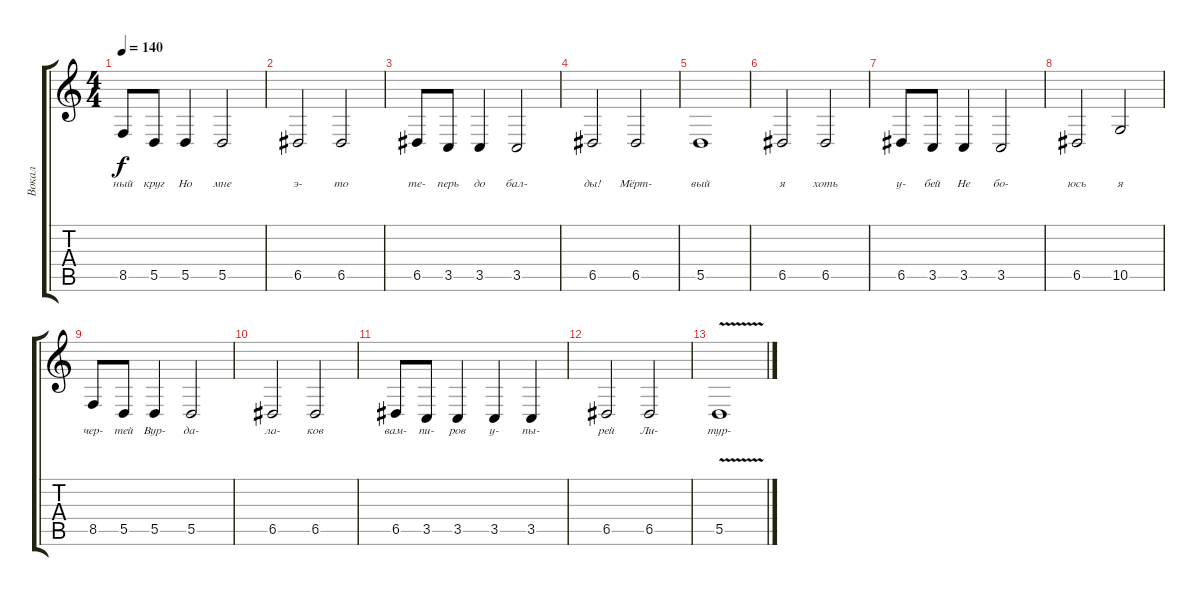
\track ("Вокал" "Вокал") {instrument oboe}
\staff {score tabs}
\tuning (E4 B3 G3 D3 A2 E2) {hide}
\ts (4 4)
\tempo 140
\clef g2
\ks c
8.5.8{lyrics (0 "ный") lyrics (1 "") lyrics (2 "") lyrics (3 "") lyrics (4 "") dy f} 5.5.8{lyrics (0 "круг") lyrics (1 "") lyrics (2 "") lyrics (3 "") lyrics (4 "")} 5.5.4{lyrics (0 "Но") lyrics (1 "") lyrics (2 "") lyrics (3 "") lyrics (4 "")} 5.5.2{lyrics (0 "мне") lyrics (1 "") lyrics (2 "") lyrics (3 "") lyrics (4 "")} |
6.5.2{lyrics (0 "э-") lyrics (1 "") lyrics (2 "") lyrics (3 "") lyrics (4 "")} 6.5.2{lyrics (0 "то") lyrics (1 "") lyrics (2 "") lyrics (3 "") lyrics (4 "")} |
6.5.8{lyrics (0 "те-") lyrics (1 "") lyrics (2 "") lyrics (3 "") lyrics (4 "")} 3.5.8{lyrics (0 "перь") lyrics (1 "") lyrics (2 "") lyrics (3 "") lyrics (4 "")} 3.5.4{lyrics (0 "до") lyrics (1 "") lyrics (2 "") lyrics (3 "") lyrics (4 "")} 3.5.2{lyrics (0 "бал-") lyrics (1 "") lyrics (2 "") lyrics (3 "") lyrics (4 "")} |
6.5.2{lyrics (0 "ды!") lyrics (1 "") lyrics (2 "") lyrics (3 "") lyrics (4 "")} 6.5.2{lyrics (0 "Мёрт-") lyrics (1 "") lyrics (2 "") lyrics (3 "") lyrics (4 "")} |
5.5.1{lyrics (0 "вый") lyrics (1 "") lyrics (2 "") lyrics (3 "") lyrics (4 "")} |
6.5.2{lyrics (0 "я") lyrics (1 "") lyrics (2 "") lyrics (3 "") lyrics (4 "")} 6.5.2{lyrics (0 "хоть") lyrics (1 "") lyrics (2 "") lyrics (3 "") lyrics (4 "")} |
6.5.8{lyrics (0 "у-") lyrics (1 "") lyrics (2 "") lyrics (3 "") lyrics (4 "")} 3.5.8{lyrics (0 "бей") lyrics (1 "") lyrics (2 "") lyrics (3 "") lyrics (4 "")} 3.5.4{lyrics (0 "Не") lyrics (1 "") lyrics (2 "") lyrics (3 "") lyrics (4 "")} 3.5.2{lyrics (0 "бо-") lyrics (1 "") lyrics (2 "") lyrics (3 "") lyrics (4 "")} |
6.5.2{lyrics (0 "юсь") lyrics (1 "") lyrics (2 "") lyrics (3 "") lyrics (4 "")} 10.5.2{lyrics (0 "я") lyrics (1 "") lyrics (2 "") lyrics (3 "") lyrics (4 "")} |
8.5.8{lyrics (0 "чер-") lyrics (1 "") lyrics (2 "") lyrics (3 "") lyrics (4 "")} 5.5.8{lyrics (0 "тей") lyrics (1 "") lyrics (2 "") lyrics (3 "") lyrics (4 "")} 5.5.4{lyrics (0 "Вур-") lyrics (1 "") lyrics (2 "") lyrics (3 "") lyrics (4 "")} 5.5.2{lyrics (0 "да-") lyrics (1 "") lyrics (2 "") lyrics (3 "") lyrics (4 "")} |
6.5.2{lyrics (0 "ла-") lyrics (1 "") lyrics (2 "") lyrics (3 "") lyrics (4 "")} 6.5.2{lyrics (0 "ков") lyrics (1 "") lyrics (2 "") lyrics (3 "") lyrics (4 "")} |
6.5.8{lyrics (0 "вам-") lyrics (1 "") lyrics (2 "") lyrics (3 "") lyrics (4 "")} 3.5.8{lyrics (0 "пи-") lyrics (1 "") lyrics (2 "") lyrics (3 "") lyrics (4 "")} 3.5.4{lyrics (0 "ров") lyrics (1 "") lyrics (2 "") lyrics (3 "") lyrics (4 "")} 3.5.4{lyrics (0 "у-") lyrics (1 "") lyrics (2 "") lyrics (3 "") lyrics (4 "")} 3.5.4{lyrics (0 "пы-") lyrics (1 "") lyrics (2 "") lyrics (3 "") lyrics (4 "")} |
6.5.2{lyrics (0 "рей") lyrics (1 "") lyrics (2 "") lyrics (3 "") lyrics (4 "")} 6.5.2{lyrics (0 "Ли-") lyrics (1 "") lyrics (2 "") lyrics (3 "") lyrics (4 "")} |
5.5{v}.1{lyrics (0 "тур-") lyrics (1 "") lyrics (2 "") lyrics (3 "") lyrics (4 "")}
